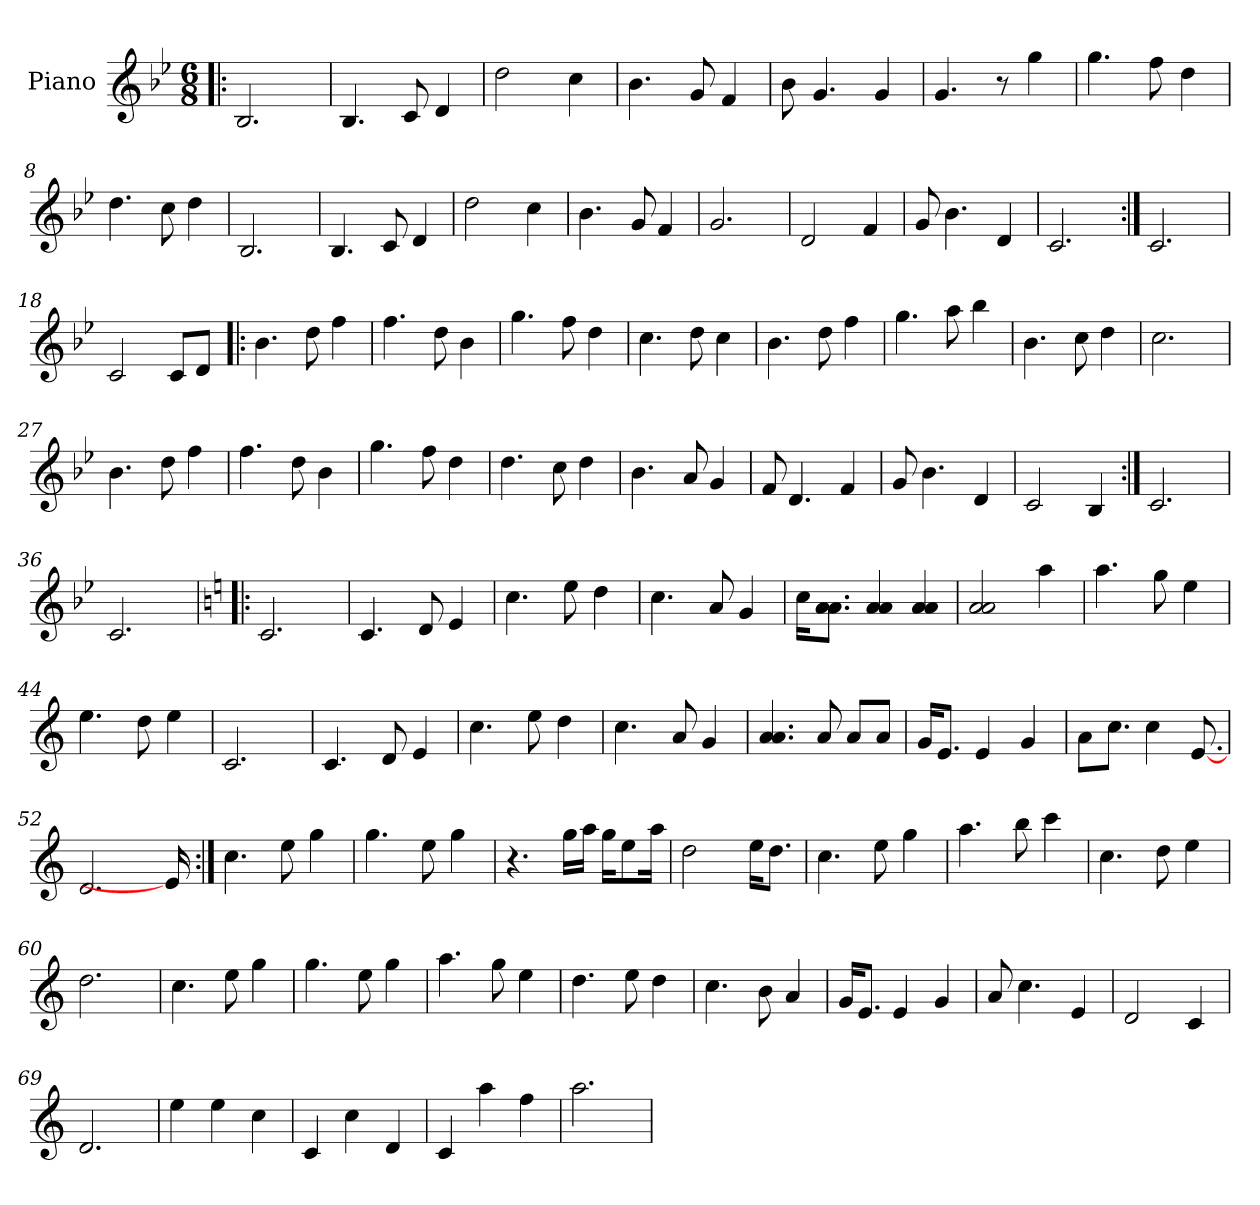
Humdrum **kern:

**kern
*part1
*staff1
*I"Piano
*I'Pno
*clefG2
*k[b-e-]
*g:
*M6/8
=1!|:
2.B-/
=2
4.B-/
8c/
4d/
=3
2dd\
4cc\
=4
4.b-\
8g/
4f/
=5
8b-\
4.g/
4g/
=6
4.g/
8r
4gg\
=7
4.gg\
8ff\
4dd\
=8
4.dd\
8cc\
4dd\
!!LO:LB:g=z
=9
2.B-/
=10
4.B-/
8c/
4d/
=11
2dd\
4cc\
=12
4.b-\
8g/
4f/
=13
2.g/
=14
2d/
4f/
=15
8g/
4.b-\
4d/
=16
2.c/
=17:|!
2.c/
!!LO:LB:g=z
=18
2c/
8c/L
8d/J
=19!|:
4.b-\
8dd\
4ff\
=20
4.ff\
8dd\
4b-\
=21
4.gg\
8ff\
4dd\
=22
4.cc\
8dd\
4cc\
=23
4.b-\
8dd\
4ff\
=24
4.gg\
8aa\
4bb-\
=25
4.b-\
8cc\
4dd\
!!LO:LB:g=z
=26
2.cc\
=27
4.b-\
8dd\
4ff\
=28
4.ff\
8dd\
4b-\
=29
4.gg\
8ff\
4dd\
=30
4.dd\
8cc\
4dd\
=31
4.b-\
8a/
4g/
=32
8f/
4.d/
4f/
=33
8g/
4.b-\
4d/
=34
2c/
4B-/
!!LO:LB:g=z
=35:|!
2.c/
=36
2.c/
=37!|:
*k[]
*C:
2.c/
=38
4.c/
8d/
4e/
=39
4.cc\
8ee\
4dd\
=40
4.cc\
8a/
4g/
=41
16cc\KL
8.a\ 8.a\J
4a/ 4a/
4a/ 4a/
=42
2a/ 2a/
4aa\
!!LO:LB:g=z
=43
4.aa\
8gg\
4ee\
=44
4.ee\
8dd\
4ee\
=45
2.c/
=46
4.c/
8d/
4e/
=47
4.cc\
8ee\
4dd\
=48
4.cc\
8a/
4g/
=49
4.a/ 4.a/
8a/
8a/L
8a/J
!!LO:LB:g=z
=50
16g/KL
8.e/J
4e/
4g/
=51
8a\L
8.cc\J
4cc\
[8.e/
=52
2.d/
16e/]
=53:|!
4.cc\
8ee\
4gg\
=54
4.gg\
8ee\
4gg\
=55
4.r
16gg\LL
16aa\JJ
16gg\KL
8ee\
16aa\Jk
=56
2dd\
16ee\KL
8.dd\J
!!LO:LB:g=z
=57
4.cc\
8ee\
4gg\
=58
4.aa\
8bb\
4ccc\
=59
4.cc\
8dd\
4ee\
=60
2.dd\
=61
4.cc\
8ee\
4gg\
=62
4.gg\
8ee\
4gg\
=63
4.aa\
8gg\
4ee\
=64
4.dd\
8ee\
4dd\
=65
4.cc\
8b\
4a/
!!LO:LB:g=z
=66
16g/KL
8.e/J
4e/
4g/
=67
8a/
4.cc\
4e/
=68
2d/
4c/
=69
2.d/
=70
4ee\
4ee\
4cc\
=71
4c/
4cc\
4d/
=72
4c/
4aa\
4ff\
=73
2.aa\
=
*-
